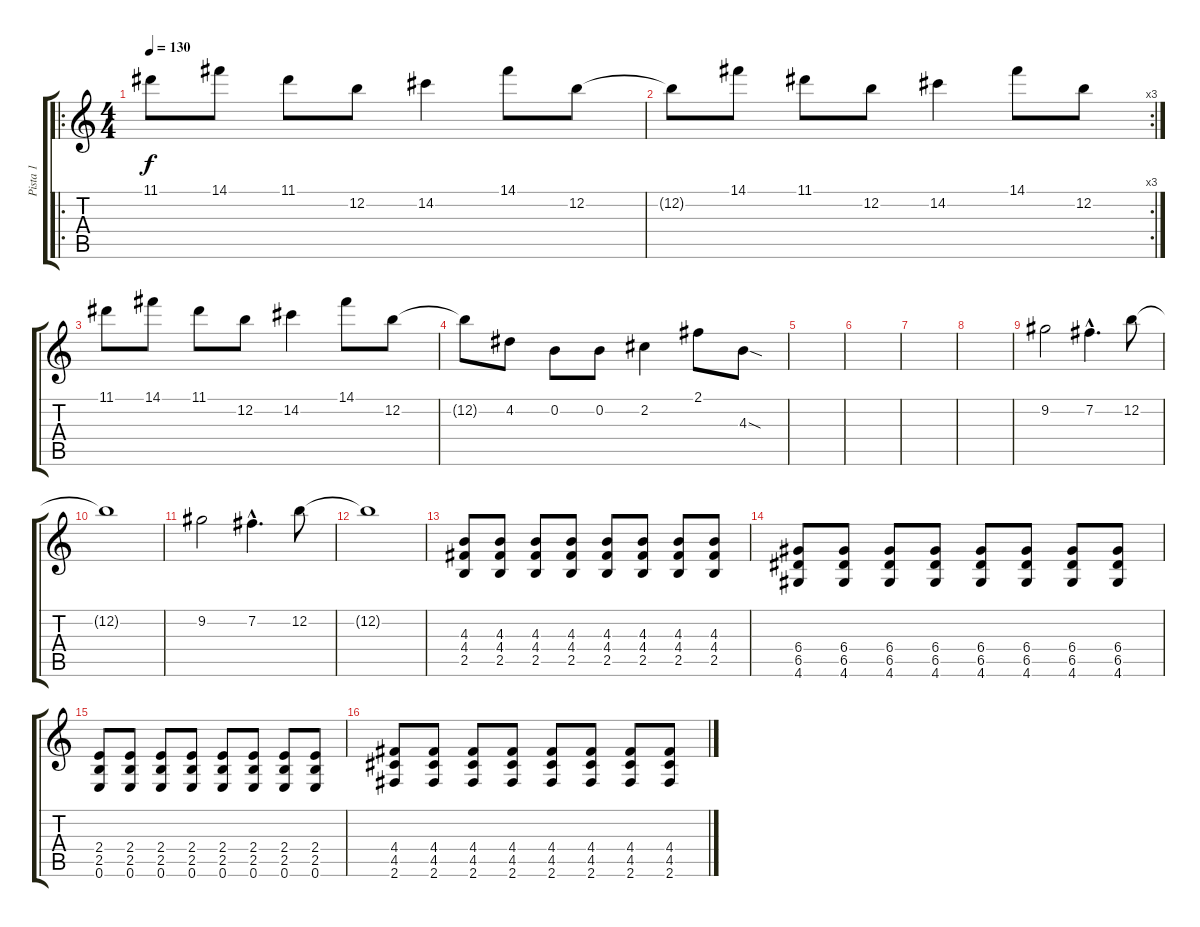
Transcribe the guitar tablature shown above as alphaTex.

\track ("Pista 1" "Pista 1") {instrument distortionguitar}
\staff {score tabs}
\tuning (E4 B3 G3 D3 A2 E2) {hide}
\ro
\ts (4 4)
\tempo 130
\clef g2
\ks c
11.1.8{dy f volume 13} 14.1.8 11.1.8 12.2.8 14.2.4 14.1.8 12.2.8 |
\rc 3
12.2{t}.8 14.1.8 11.1.8 12.2.8 14.2.4 14.1.8 12.2.8 |
11.1.8{volume 13} 14.1.8 11.1.8 12.2.8 14.2.4 14.1.8 12.2.8 |
12.2{t}.8 4.2.8 0.2.8 0.2.8 2.2.4 2.1.8 4.3{sod}.8 |
|
|
|
|
9.2.2{volume 11} 7.2{hac}.4{d} 12.2.8 |
12.2{t}.1 |
9.2.2 7.2{hac}.4{d} 12.2.8 |
12.2{t}.1 |
(4.3 4.4 2.5).8{volume 13} (4.3 4.4 2.5).8 (4.3 4.4 2.5).8 (4.3 4.4 2.5).8 (4.3 4.4 2.5).8 (4.3 4.4 2.5).8 (4.3 4.4 2.5).8 (4.3 4.4 2.5).8 |
(6.4 6.5 4.6).8 (6.4 6.5 4.6).8 (6.4 6.5 4.6).8 (6.4 6.5 4.6).8 (6.4 6.5 4.6).8 (6.4 6.5 4.6).8 (6.4 6.5 4.6).8 (6.4 6.5 4.6).8 |
(2.4 2.5 0.6).8 (2.4 2.5 0.6).8 (2.4 2.5 0.6).8 (2.4 2.5 0.6).8 (2.4 2.5 0.6).8 (2.4 2.5 0.6).8 (2.4 2.5 0.6).8 (2.4 2.5 0.6).8 |
(4.4 4.5 2.6).8 (4.4 4.5 2.6).8 (4.4 4.5 2.6).8 (4.4 4.5 2.6).8 (4.4 4.5 2.6).8 (4.4 4.5 2.6).8 (4.4 4.5 2.6).8 (4.4 4.5 2.6).8
